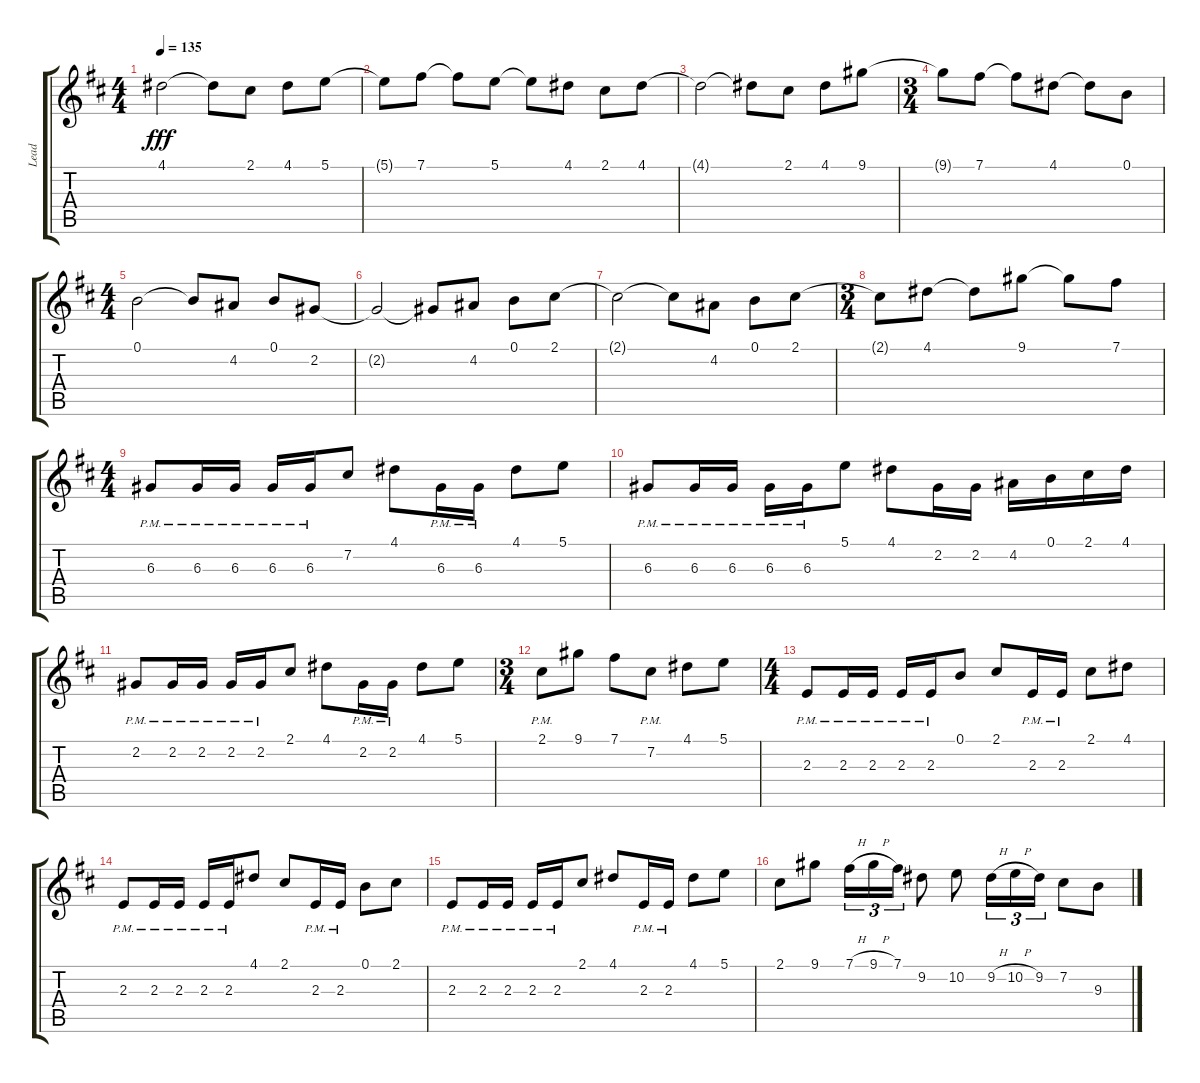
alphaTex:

\track ("Lead" "Lead") {instrument distortionguitar}
\staff {score tabs}
\tuning (B3 Gb3 D3 A2 E2 B1) {hide}
\ts (4 4)
\tempo 135
\clef g2
\ks d
4.1.2{dy fff} 4.1{t}.8 2.1.8 4.1.8 5.1.8 |
5.1{t}.8 7.1.8 7.1{t}.8 5.1.8 5.1{t}.8 4.1.8 2.1.8 4.1.8 |
4.1{t}.2 4.1{t}.8 2.1.8 4.1.8 9.1.8 |
\ts (3 4)
9.1{t}.8 7.1.8 7.1{t}.8 4.1.8 4.1{t}.8 0.1.8 |
\ts (4 4)
0.1.2 0.1{t}.8 4.2.8 0.1.8 2.2.8 |
2.2{t}.2 2.2{t}.8 4.2.8 0.1.8 2.1.8 |
2.1{t}.2 2.1{t}.8 4.2.8 0.1.8 2.1.8 |
\ts (3 4)
2.1{t}.8 4.1.8 4.1{t}.8 9.1.8 9.1{t}.8 7.1.8 |
\ts (4 4)
6.3{pm}.8 6.3{pm}.16 6.3{pm}.16 6.3{pm}.16 6.3{pm}.16 7.2.8 4.1.8 6.3{pm}.16 6.3{pm}.16 4.1.8 5.1.8 |
6.3{pm}.8 6.3{pm}.16 6.3{pm}.16 6.3{pm}.16 6.3{pm}.16 5.1.8 4.1.8 2.2.16 2.2.16 4.2.16 0.1.16 2.1.16 4.1.16 |
2.2{pm}.8 2.2{pm}.16 2.2{pm}.16 2.2{pm}.16 2.2{pm}.16 2.1.8 4.1.8 2.2{pm}.16 2.2{pm}.16 4.1.8 5.1.8 |
\ts (3 4)
2.1{pm}.8 9.1.8 7.1.8 7.2{pm}.8 4.1.8 5.1.8 |
\ts (4 4)
2.3{pm}.8 2.3{pm}.16 2.3{pm}.16 2.3{pm}.16 2.3{pm}.16 0.1.8 2.1.8 2.3{pm}.16 2.3{pm}.16 2.1.8 4.1.8 |
2.3{pm}.8 2.3{pm}.16 2.3{pm}.16 2.3{pm}.16 2.3{pm}.16 4.1.8 2.1.8 2.3{pm}.16 2.3{pm}.16 0.1.8 2.1.8 |
2.3{pm}.8 2.3{pm}.16 2.3{pm}.16 2.3{pm}.16 2.3{pm}.16 2.1.8 4.1.8 2.3{pm}.16 2.3{pm}.16 4.1.8 5.1.8 |
2.1.8 9.1.8 7.1{h}.16{tu (3 2)} 9.1{h}.16{tu (3 2)} 7.1.16{tu (3 2)} 9.2.8 10.2.8 9.2{h}.16{tu (3 2)} 10.2{h}.16{tu (3 2)} 9.2.16{tu (3 2)} 7.2.8 9.3.8
